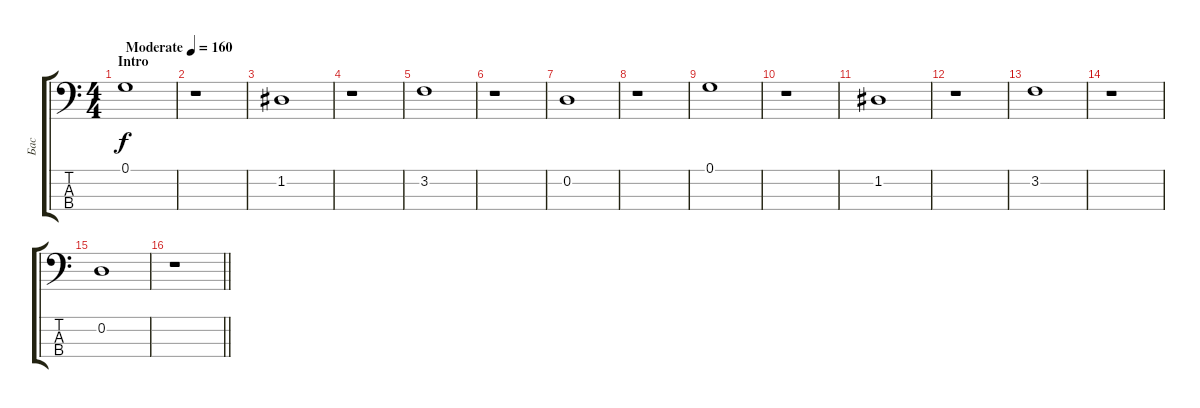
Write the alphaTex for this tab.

\track ("Бас" "Бас") {instrument electricbassfinger}
\staff {score tabs}
\tuning (G2 D2 A1 E1) {hide}
\ts (4 4)
\section ("" "Intro")
\tempo (160 "Moderate")
\clef f4
\ks c
0.1.1{dy f instrument electricbassfinger} |
r.1 |
1.2.1 |
r.1 |
3.2.1 |
r.1 |
0.2.1 |
r.1 |
0.1.1 |
r.1 |
1.2.1 |
r.1 |
3.2.1 |
r.1 |
0.2.1 |
\barLineRight lightlight
r.1
